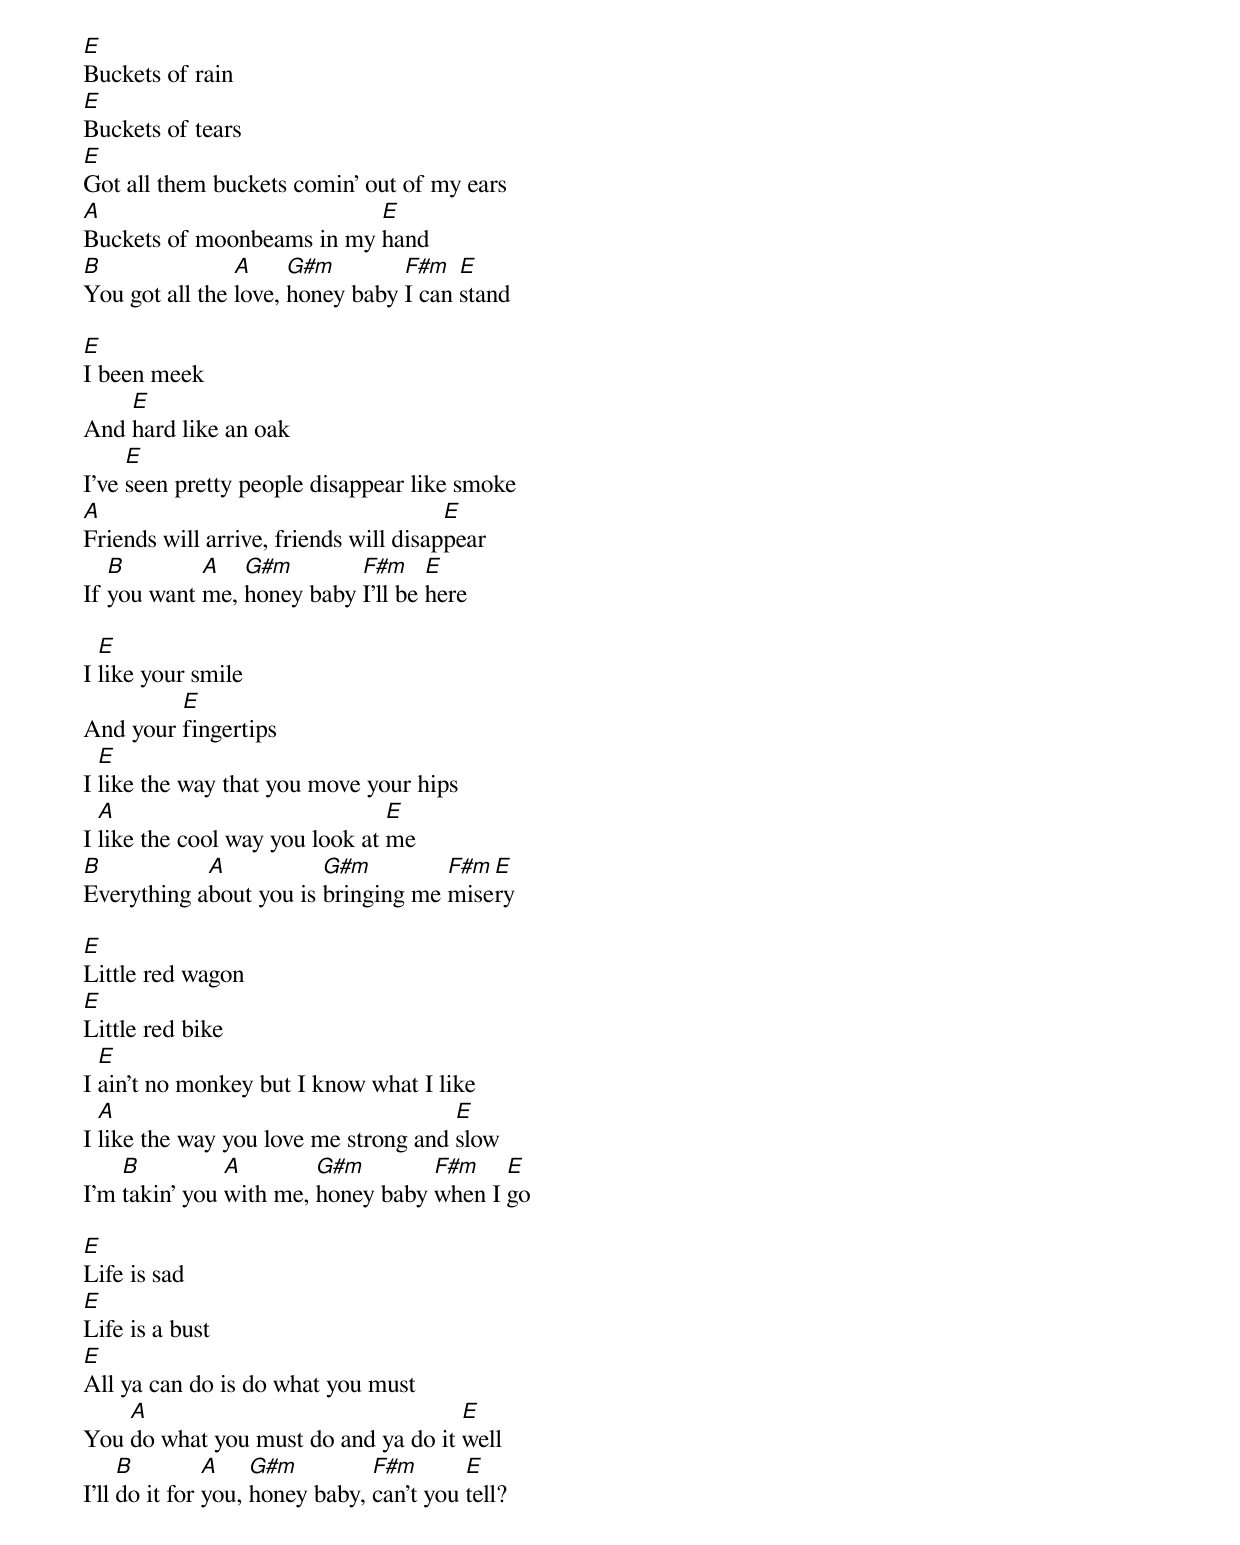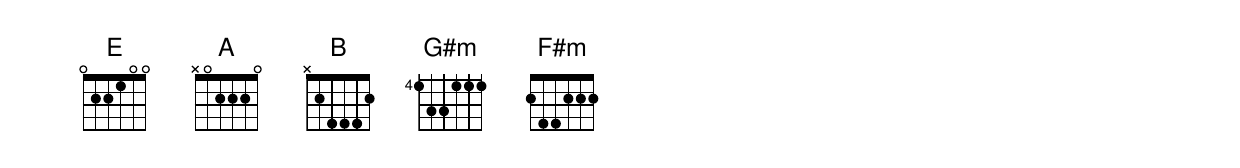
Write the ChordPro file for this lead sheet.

[E]Buckets of rain
[E]Buckets of tears
[E]Got all them buckets comin' out of my ears
[A]Buckets of moonbeams in my [E]hand
[B]You got all the [A]love, [G#m]honey baby [F#m]I can [E]stand

[E]I been meek
And [E]hard like an oak
I've [E]seen pretty people disappear like smoke
[A]Friends will arrive, friends will disap[E]pear
If [B]you want [A]me, [G#m]honey baby [F#m]I'll be [E]here

I [E]like your smile
And your [E]fingertips
I [E]like the way that you move your hips
I [A]like the cool way you look at [E]me
[B]Everything a[A]bout you is [G#m]bringing me [F#m]mise[E]ry

[E]Little red wagon
[E]Little red bike
I [E]ain't no monkey but I know what I like
I [A]like the way you love me strong and [E]slow
I'm [B]takin' you [A]with me, [G#m]honey baby [F#m]when I [E]go

[E]Life is sad
[E]Life is a bust
[E]All ya can do is do what you must
You [A]do what you must do and ya do it [E]well
I'll [B]do it for [A]you, [G#m]honey baby, [F#m]can't you [E]tell?
